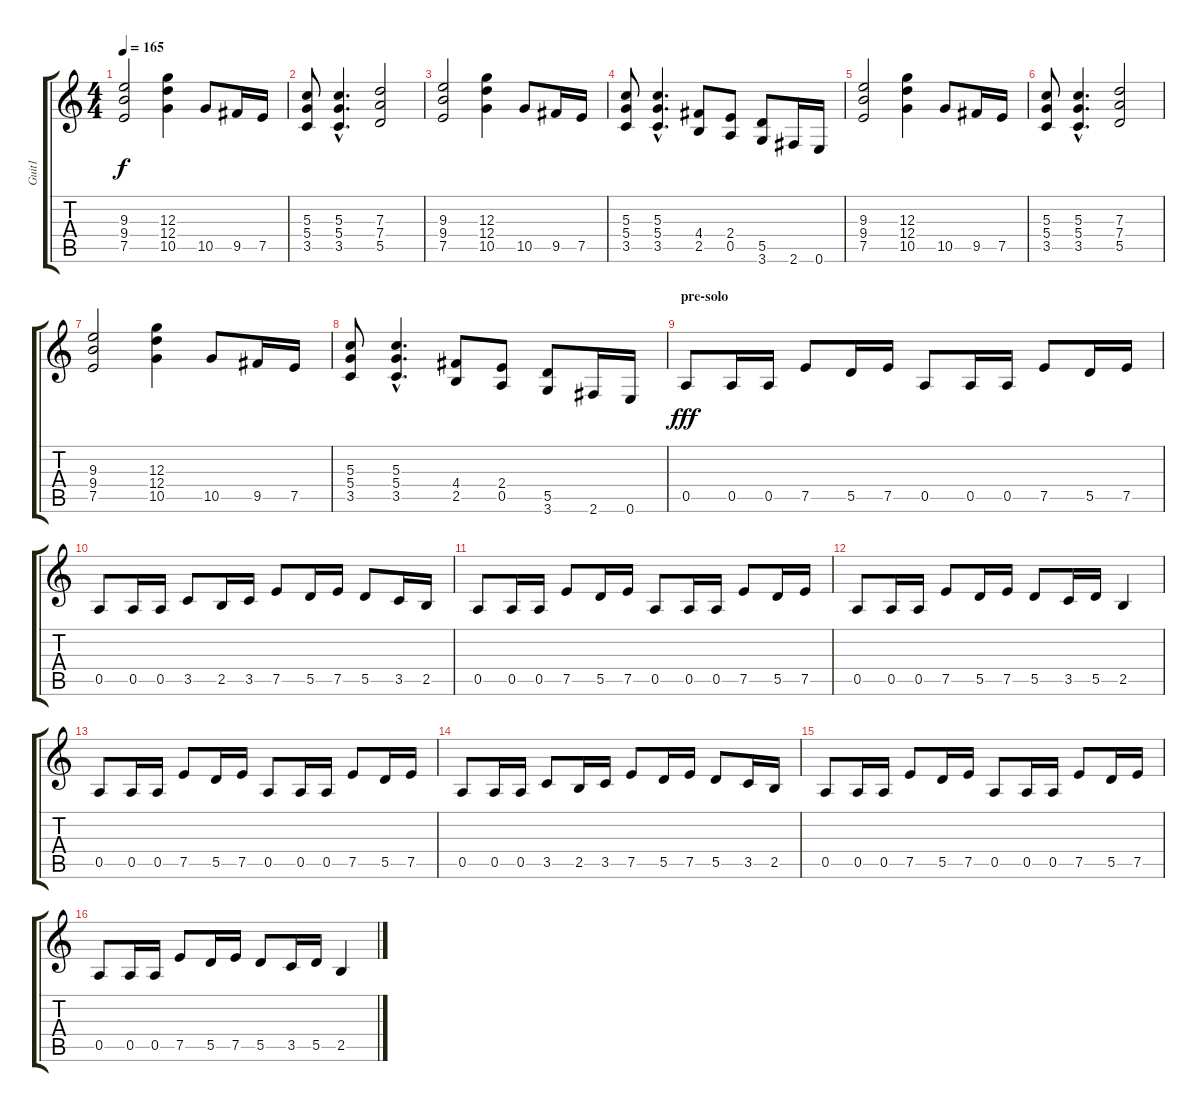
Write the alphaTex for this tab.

\track ("Guit1" "Guit1") {instrument overdrivenguitar}
\staff {score tabs}
\tuning (E4 B3 G3 D3 A2 E2) {hide}
\ts (4 4)
\tempo 165
\clef g2
\ks c
(9.3 9.4 7.5).2{dy f} (12.3 12.4 10.5).4 10.5.8 9.5.16 7.5.16 |
(5.3 5.4 3.5).8 (5.3{hac} 5.4{hac} 3.5{hac}).4{d} (7.3 7.4 5.5).2 |
(9.3 9.4 7.5).2 (12.3 12.4 10.5).4 10.5.8 9.5.16 7.5.16 |
(5.3 5.4 3.5).8 (5.3{hac} 5.4{hac} 3.5{hac}).4{d} (4.4 2.5).8 (2.4 0.5).8 (5.5 3.6).8 2.6.16 0.6.16 |
(9.3 9.4 7.5).2 (12.3 12.4 10.5).4 10.5.8 9.5.16 7.5.16 |
(5.3 5.4 3.5).8 (5.3{hac} 5.4{hac} 3.5{hac}).4{d} (7.3 7.4 5.5).2 |
(9.3 9.4 7.5).2 (12.3 12.4 10.5).4 10.5.8 9.5.16 7.5.16 |
(5.3 5.4 3.5).8 (5.3{hac} 5.4{hac} 3.5{hac}).4{d} (4.4 2.5).8 (2.4 0.5).8 (5.5 3.6).8 2.6.16 0.6.16 |
\section ("" "pre-solo")
0.5.8{dy fff} 0.5.16 0.5.16 7.5.8 5.5.16 7.5.16 0.5.8 0.5.16 0.5.16 7.5.8 5.5.16 7.5.16 |
0.5.8 0.5.16 0.5.16 3.5.8 2.5.16 3.5.16 7.5.8 5.5.16 7.5.16 5.5.8 3.5.16 2.5.16 |
0.5.8 0.5.16 0.5.16 7.5.8 5.5.16 7.5.16 0.5.8 0.5.16 0.5.16 7.5.8 5.5.16 7.5.16 |
0.5.8 0.5.16 0.5.16 7.5.8 5.5.16 7.5.16 5.5.8 3.5.16 5.5.16 2.5.4 |
0.5.8 0.5.16 0.5.16 7.5.8 5.5.16 7.5.16 0.5.8 0.5.16 0.5.16 7.5.8 5.5.16 7.5.16 |
0.5.8 0.5.16 0.5.16 3.5.8 2.5.16 3.5.16 7.5.8 5.5.16 7.5.16 5.5.8 3.5.16 2.5.16 |
0.5.8 0.5.16 0.5.16 7.5.8 5.5.16 7.5.16 0.5.8 0.5.16 0.5.16 7.5.8 5.5.16 7.5.16 |
0.5.8 0.5.16 0.5.16 7.5.8 5.5.16 7.5.16 5.5.8 3.5.16 5.5.16 2.5.4
